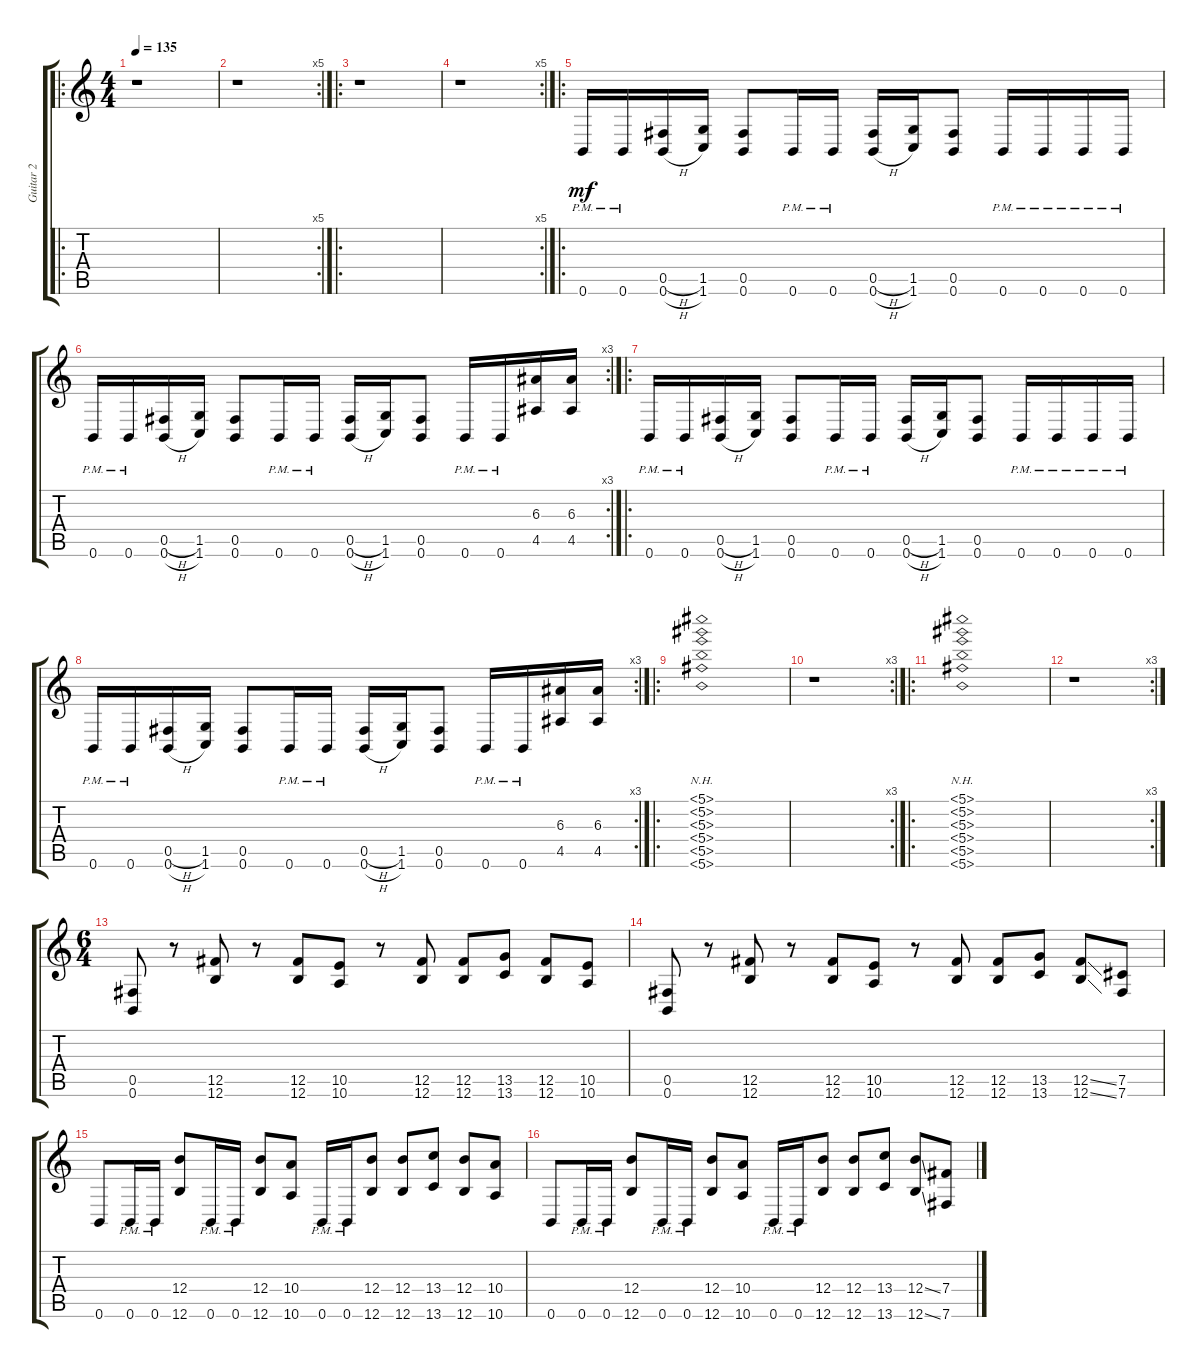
\track ("Guitar 2" "Guitar 2") {instrument distortionguitar}
\staff {score tabs}
\tuning (Db4 Ab3 E3 B2 Gb2 B1) {hide}
\ro
\ts (4 4)
\tempo 135
\clef g2
\ks c
r.1{dy mf} |
\rc 5
r.1 |
\ro
r.1 |
\rc 5
r.1 |
\ro
0.6{pm}.16 0.6{pm}.16 (0.5{h} 0.6{h}).16 (1.5 1.6).16 (0.5 0.6).8 0.6{pm}.16 0.6{pm}.16 (0.5{h} 0.6{h}).16 (1.5 1.6).16 (0.5 0.6).8 0.6{pm}.16 0.6{pm}.16 0.6{pm}.16 0.6{pm}.16 |
\rc 3
0.6{pm}.16 0.6{pm}.16 (0.5{h} 0.6{h}).16 (1.5 1.6).16 (0.5 0.6).8 0.6{pm}.16 0.6{pm}.16 (0.5{h} 0.6{h}).16 (1.5 1.6).16 (0.5 0.6).8 0.6{pm}.16 0.6{pm}.16 (6.3 4.5).16 (6.3 4.5).16 |
\ro
0.6{pm}.16 0.6{pm}.16 (0.5{h} 0.6{h}).16 (1.5 1.6).16 (0.5 0.6).8 0.6{pm}.16 0.6{pm}.16 (0.5{h} 0.6{h}).16 (1.5 1.6).16 (0.5 0.6).8 0.6{pm}.16 0.6{pm}.16 0.6{pm}.16 0.6{pm}.16 |
\rc 3
0.6{pm}.16 0.6{pm}.16 (0.5{h} 0.6{h}).16 (1.5 1.6).16 (0.5 0.6).8 0.6{pm}.16 0.6{pm}.16 (0.5{h} 0.6{h}).16 (1.5 1.6).16 (0.5 0.6).8 0.6{pm}.16 0.6{pm}.16 (6.3 4.5).16 (6.3 4.5).16 |
\ro
(5.1{nh} 5.2{nh} 5.3{nh} 5.4{nh} 5.5{nh} 5.6{nh}).1 |
\rc 3
r.1 |
\ro
(5.1{nh} 5.2{nh} 5.3{nh} 5.4{nh} 5.5{nh} 5.6{nh}).1 |
\rc 3
r.1 |
\ts (6 4)
(0.5 0.6).8 r.8 (12.5 12.6).8 r.8 (12.5 12.6).8 (10.5 10.6).8 r.8 (12.5 12.6).8 (12.5 12.6).8 (13.5 13.6).8 (12.5 12.6).8 (10.5 10.6).8 |
(0.5 0.6).8 r.8 (12.5 12.6).8 r.8 (12.5 12.6).8 (10.5 10.6).8 r.8 (12.5 12.6).8 (12.5 12.6).8 (13.5 13.6).8 (12.5{ss} 12.6{ss}).8 (7.5 7.6).8 |
0.6.8 0.6{pm}.16 0.6{pm}.16 (12.4 12.6).8 0.6{pm}.16 0.6{pm}.16 (12.4 12.6).8 (10.4 10.6).8 0.6{pm}.16 0.6{pm}.16 (12.4 12.6).8 (12.4 12.6).8 (13.4 13.6).8 (12.4 12.6).8 (10.4 10.6).8 |
0.6.8 0.6{pm}.16 0.6{pm}.16 (12.4 12.6).8 0.6{pm}.16 0.6{pm}.16 (12.4 12.6).8 (10.4 10.6).8 0.6{pm}.16 0.6{pm}.16 (12.4 12.6).8 (12.4 12.6).8 (13.4 13.6).8 (12.4{ss} 12.6{ss}).8 (7.4 7.6).8
